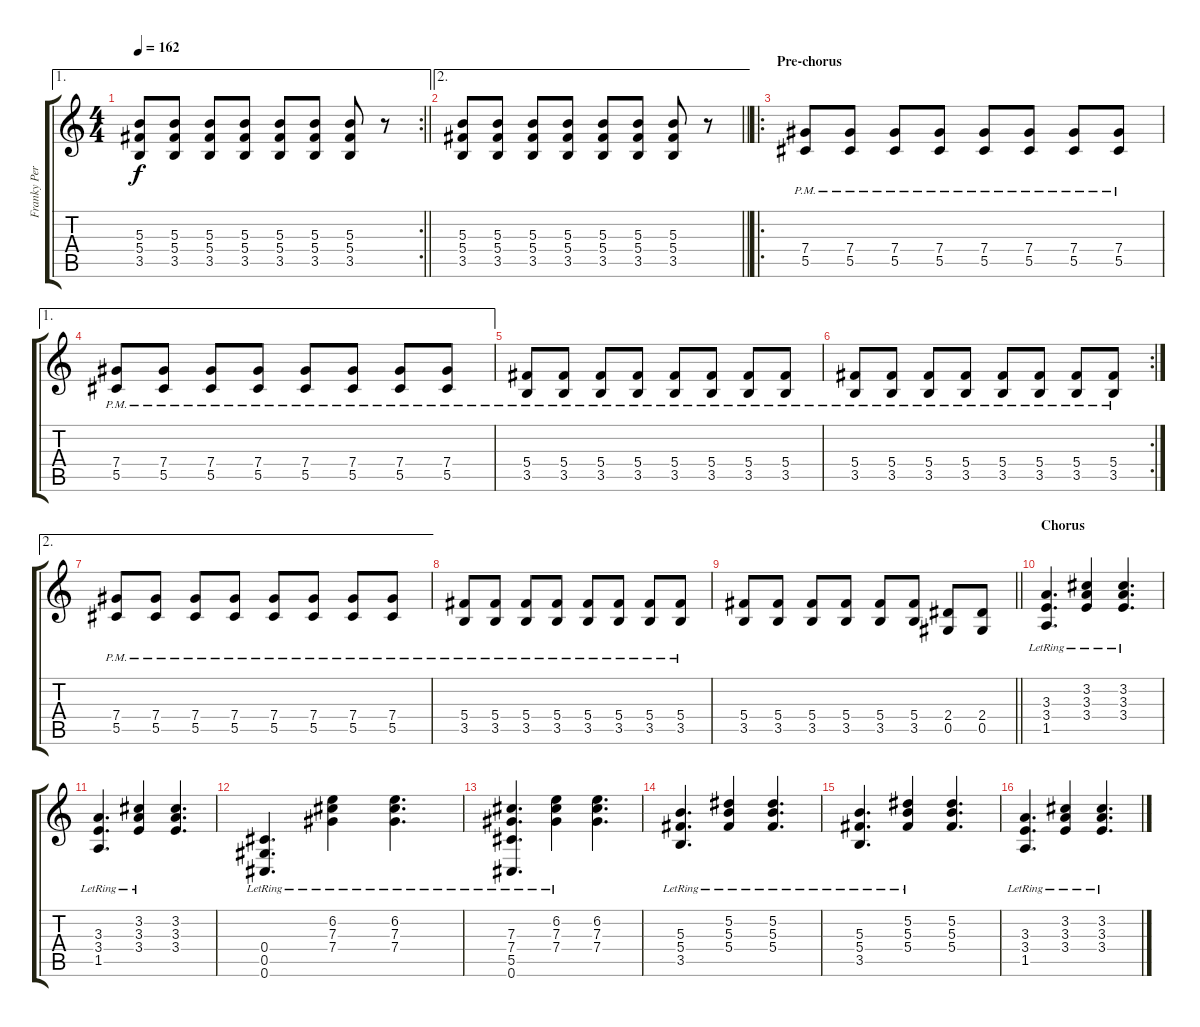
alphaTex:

\track ("Franky Perez" "Franky Per") {instrument distortionguitar}
\staff {score tabs}
\tuning (Eb4 Bb3 Gb3 Db3 Ab2 Db2) {hide}
\ae 1
\rc 2
\ts (4 4)
\tempo 162
\clef g2
\barLineRight lightlight
\ks c
(5.3 5.4 3.5).8{dy f} (5.3 5.4 3.5).8 (5.3 5.4 3.5).8 (5.3 5.4 3.5).8 (5.3 5.4 3.5).8 (5.3 5.4 3.5).8 (5.3 5.4 3.5).8 r.8 |
\ae 2
\barLineRight lightlight
(5.3 5.4 3.5).8 (5.3 5.4 3.5).8 (5.3 5.4 3.5).8 (5.3 5.4 3.5).8 (5.3 5.4 3.5).8 (5.3 5.4 3.5).8 (5.3 5.4 3.5).8 r.8 |
\ro
\section ("" "Pre-chorus")
(7.4{pm} 5.5{pm}).8 (7.4{pm} 5.5{pm}).8 (7.4{pm} 5.5{pm}).8 (7.4{pm} 5.5{pm}).8 (7.4{pm} 5.5{pm}).8 (7.4{pm} 5.5{pm}).8 (7.4{pm} 5.5{pm}).8 (7.4{pm} 5.5{pm}).8 |
\ae 1
(7.4{pm} 5.5{pm}).8 (7.4{pm} 5.5{pm}).8 (7.4{pm} 5.5{pm}).8 (7.4{pm} 5.5{pm}).8 (7.4{pm} 5.5{pm}).8 (7.4{pm} 5.5{pm}).8 (7.4{pm} 5.5{pm}).8 (7.4{pm} 5.5{pm}).8 |
(5.4{pm} 3.5{pm}).8 (5.4{pm} 3.5{pm}).8 (5.4{pm} 3.5{pm}).8 (5.4{pm} 3.5{pm}).8 (5.4{pm} 3.5{pm}).8 (5.4{pm} 3.5{pm}).8 (5.4{pm} 3.5{pm}).8 (5.4{pm} 3.5{pm}).8 |
\rc 2
(5.4{pm} 3.5{pm}).8 (5.4{pm} 3.5{pm}).8 (5.4{pm} 3.5{pm}).8 (5.4{pm} 3.5{pm}).8 (5.4{pm} 3.5{pm}).8 (5.4{pm} 3.5{pm}).8 (5.4{pm} 3.5{pm}).8 (5.4{pm} 3.5{pm}).8 |
\ae 2
(7.4{pm} 5.5{pm}).8 (7.4{pm} 5.5{pm}).8 (7.4{pm} 5.5{pm}).8 (7.4{pm} 5.5{pm}).8 (7.4{pm} 5.5{pm}).8 (7.4{pm} 5.5{pm}).8 (7.4{pm} 5.5{pm}).8 (7.4{pm} 5.5{pm}).8 |
(5.4{pm} 3.5{pm}).8 (5.4{pm} 3.5{pm}).8 (5.4{pm} 3.5{pm}).8 (5.4{pm} 3.5{pm}).8 (5.4{pm} 3.5{pm}).8 (5.4{pm} 3.5{pm}).8 (5.4{pm} 3.5{pm}).8 (5.4{pm} 3.5{pm}).8 |
\barLineRight lightlight
(5.4 3.5).8 (5.4 3.5).8 (5.4 3.5).8 (5.4 3.5).8 (5.4 3.5).8 (5.4 3.5).8 (2.4 0.5).8 (2.4 0.5).8 |
\section ("" "Chorus")
(3.3{lr} 3.4{lr} 1.5{lr}).4{d} (3.2{lr} 3.3{lr} 3.4{lr}).4 (3.2{lr} 3.3{lr} 3.4{lr}).4{d} |
(3.3{lr} 3.4{lr} 1.5{lr}).4{d} (3.2{lr} 3.3{lr} 3.4{lr}).4 (3.2 3.3 3.4).4{d} |
(0.4{lr} 0.5{lr} 0.6{lr}).4{d} (6.2{lr} 7.3{lr} 7.4{lr}).4 (6.2{lr} 7.3{lr} 7.4{lr}).4{d} |
(7.3{lr} 7.4{lr} 5.5{lr} 0.6{lr}).4{d} (6.2{lr} 7.3{lr} 7.4{lr}).4 (6.2 7.3 7.4).4{d} |
(5.3{lr} 5.4{lr} 3.5{lr}).4{d} (5.2{lr} 5.3{lr} 5.4{lr}).4 (5.2{lr} 5.3{lr} 5.4{lr}).4{d} |
(5.3{lr} 5.4{lr} 3.5{lr}).4{d} (5.2{lr} 5.3{lr} 5.4{lr}).4 (5.2 5.3 5.4).4{d} |
(3.3{lr} 3.4{lr} 1.5{lr}).4{d} (3.2{lr} 3.3{lr} 3.4{lr}).4 (3.2{lr} 3.3{lr} 3.4{lr}).4{d}
